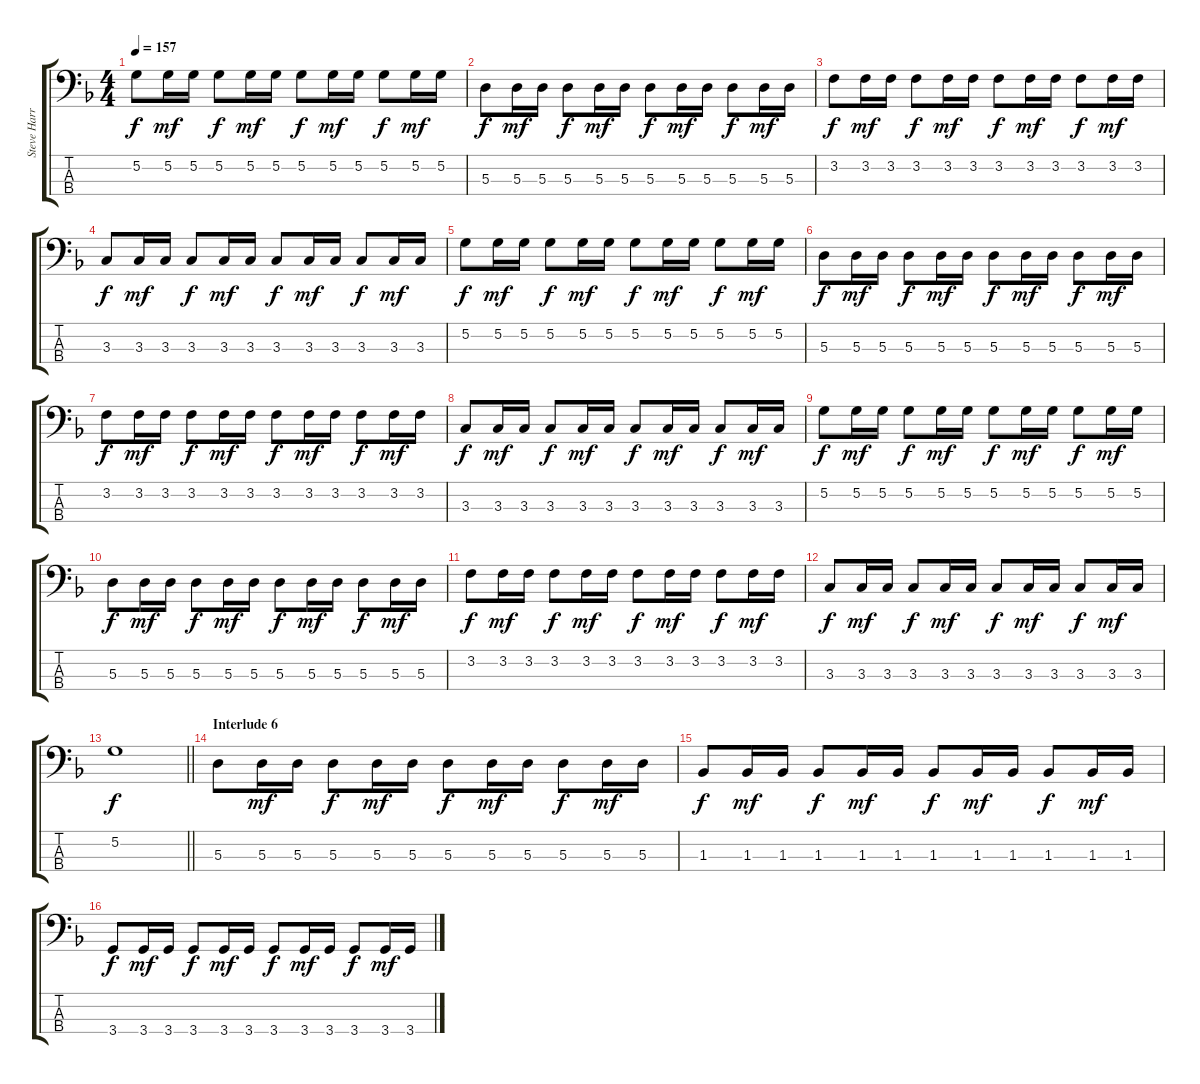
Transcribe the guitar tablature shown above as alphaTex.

\track ("Steve Harris" "Steve Harr") {instrument electricbassfinger}
\staff {score tabs}
\tuning (G2 D2 A1 E1) {hide}
\ts (4 4)
\tempo 157
\clef f4
\ks f
5.2.8{dy f} 5.2.16{dy mf} 5.2.16 5.2.8{dy f} 5.2.16{dy mf} 5.2.16 5.2.8{dy f} 5.2.16{dy mf} 5.2.16 5.2.8{dy f} 5.2.16{dy mf} 5.2.16 |
5.3.8{dy f} 5.3.16{dy mf} 5.3.16 5.3.8{dy f} 5.3.16{dy mf} 5.3.16 5.3.8{dy f} 5.3.16{dy mf} 5.3.16 5.3.8{dy f} 5.3.16{dy mf} 5.3.16 |
3.2.8{dy f} 3.2.16{dy mf} 3.2.16 3.2.8{dy f} 3.2.16{dy mf} 3.2.16 3.2.8{dy f} 3.2.16{dy mf} 3.2.16 3.2.8{dy f} 3.2.16{dy mf} 3.2.16 |
3.3.8{dy f} 3.3.16{dy mf} 3.3.16 3.3.8{dy f} 3.3.16{dy mf} 3.3.16 3.3.8{dy f} 3.3.16{dy mf} 3.3.16 3.3.8{dy f} 3.3.16{dy mf} 3.3.16 |
5.2.8{dy f} 5.2.16{dy mf} 5.2.16 5.2.8{dy f} 5.2.16{dy mf} 5.2.16 5.2.8{dy f} 5.2.16{dy mf} 5.2.16 5.2.8{dy f} 5.2.16{dy mf} 5.2.16 |
5.3.8{dy f} 5.3.16{dy mf} 5.3.16 5.3.8{dy f} 5.3.16{dy mf} 5.3.16 5.3.8{dy f} 5.3.16{dy mf} 5.3.16 5.3.8{dy f} 5.3.16{dy mf} 5.3.16 |
3.2.8{dy f} 3.2.16{dy mf} 3.2.16 3.2.8{dy f} 3.2.16{dy mf} 3.2.16 3.2.8{dy f} 3.2.16{dy mf} 3.2.16 3.2.8{dy f} 3.2.16{dy mf} 3.2.16 |
3.3.8{dy f} 3.3.16{dy mf} 3.3.16 3.3.8{dy f} 3.3.16{dy mf} 3.3.16 3.3.8{dy f} 3.3.16{dy mf} 3.3.16 3.3.8{dy f} 3.3.16{dy mf} 3.3.16 |
5.2.8{dy f} 5.2.16{dy mf} 5.2.16 5.2.8{dy f} 5.2.16{dy mf} 5.2.16 5.2.8{dy f} 5.2.16{dy mf} 5.2.16 5.2.8{dy f} 5.2.16{dy mf} 5.2.16 |
5.3.8{dy f} 5.3.16{dy mf} 5.3.16 5.3.8{dy f} 5.3.16{dy mf} 5.3.16 5.3.8{dy f} 5.3.16{dy mf} 5.3.16 5.3.8{dy f} 5.3.16{dy mf} 5.3.16 |
3.2.8{dy f} 3.2.16{dy mf} 3.2.16 3.2.8{dy f} 3.2.16{dy mf} 3.2.16 3.2.8{dy f} 3.2.16{dy mf} 3.2.16 3.2.8{dy f} 3.2.16{dy mf} 3.2.16 |
3.3.8{dy f} 3.3.16{dy mf} 3.3.16 3.3.8{dy f} 3.3.16{dy mf} 3.3.16 3.3.8{dy f} 3.3.16{dy mf} 3.3.16 3.3.8{dy f} 3.3.16{dy mf} 3.3.16 |
\barLineRight lightlight
5.2.1{dy f} |
\section ("" "Interlude 6")
5.3.8 5.3.16{dy mf} 5.3.16 5.3.8{dy f} 5.3.16{dy mf} 5.3.16 5.3.8{dy f} 5.3.16{dy mf} 5.3.16 5.3.8{dy f} 5.3.16{dy mf} 5.3.16 |
1.3.8{dy f} 1.3.16{dy mf} 1.3.16 1.3.8{dy f} 1.3.16{dy mf} 1.3.16 1.3.8{dy f} 1.3.16{dy mf} 1.3.16 1.3.8{dy f} 1.3.16{dy mf} 1.3.16 |
3.4.8{dy f} 3.4.16{dy mf} 3.4.16 3.4.8{dy f} 3.4.16{dy mf} 3.4.16 3.4.8{dy f} 3.4.16{dy mf} 3.4.16 3.4.8{dy f} 3.4.16{dy mf} 3.4.16
